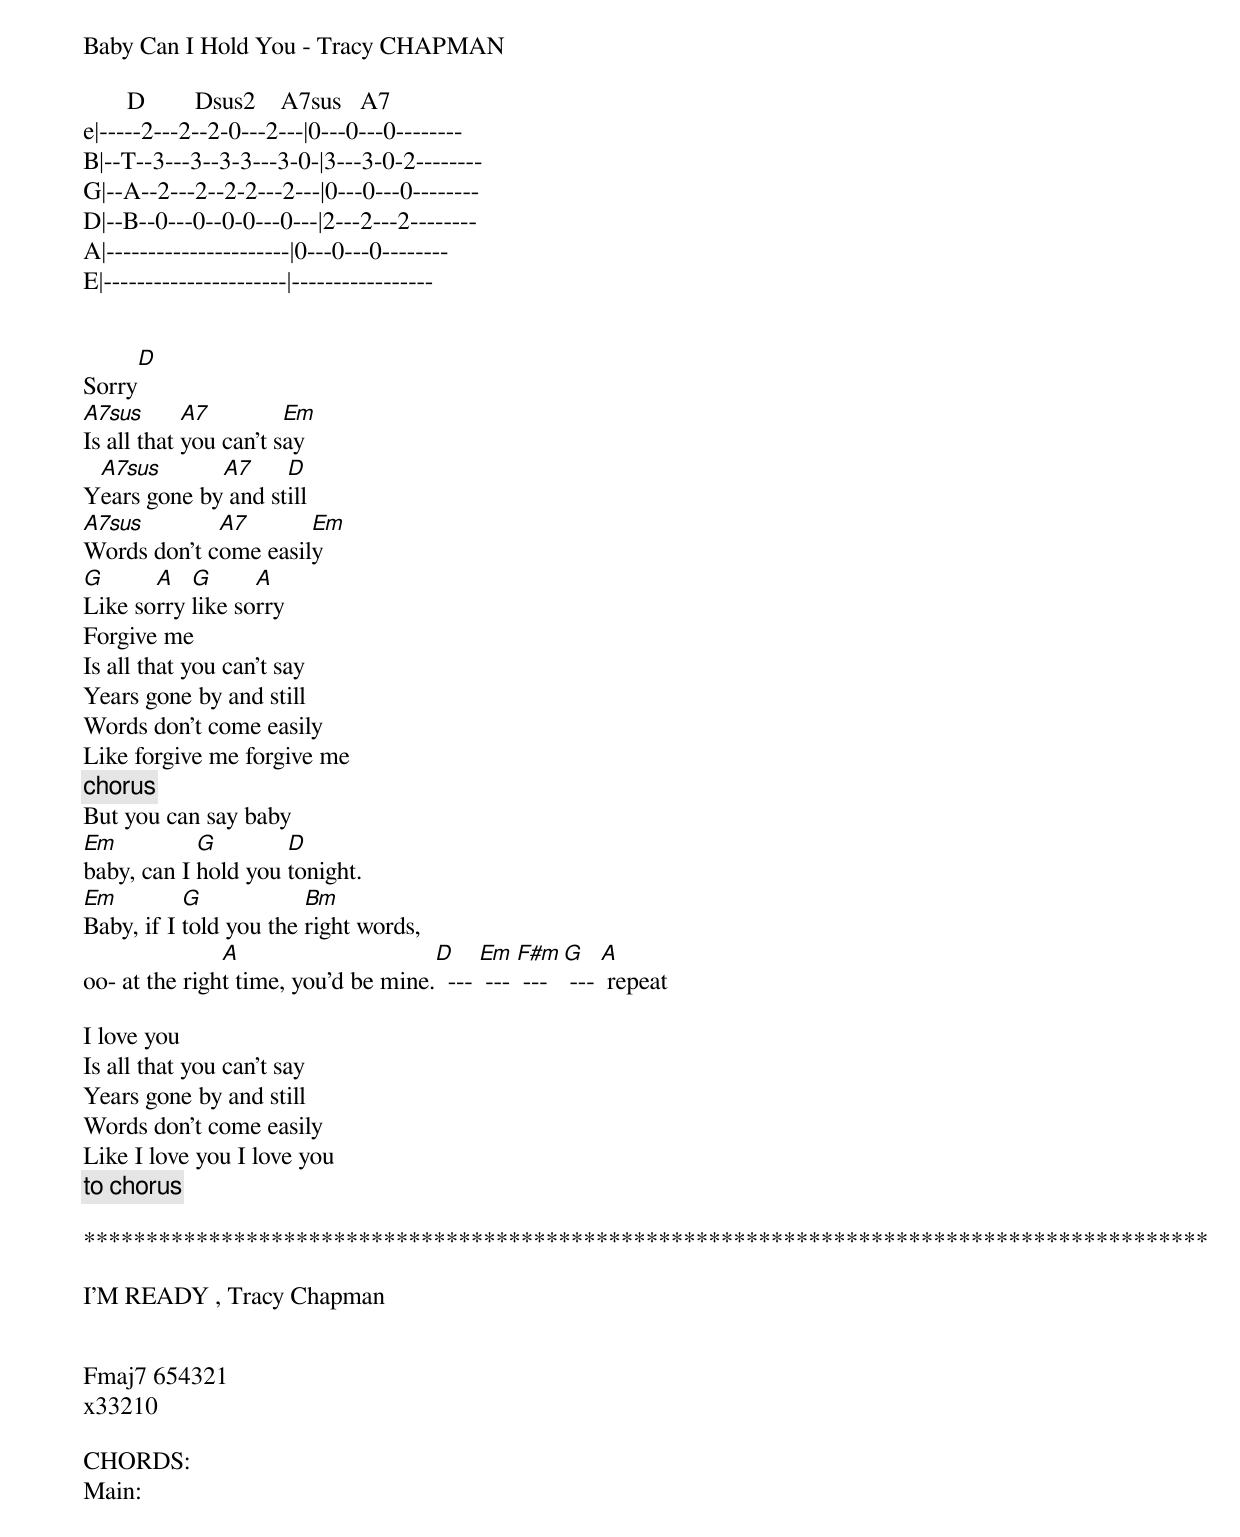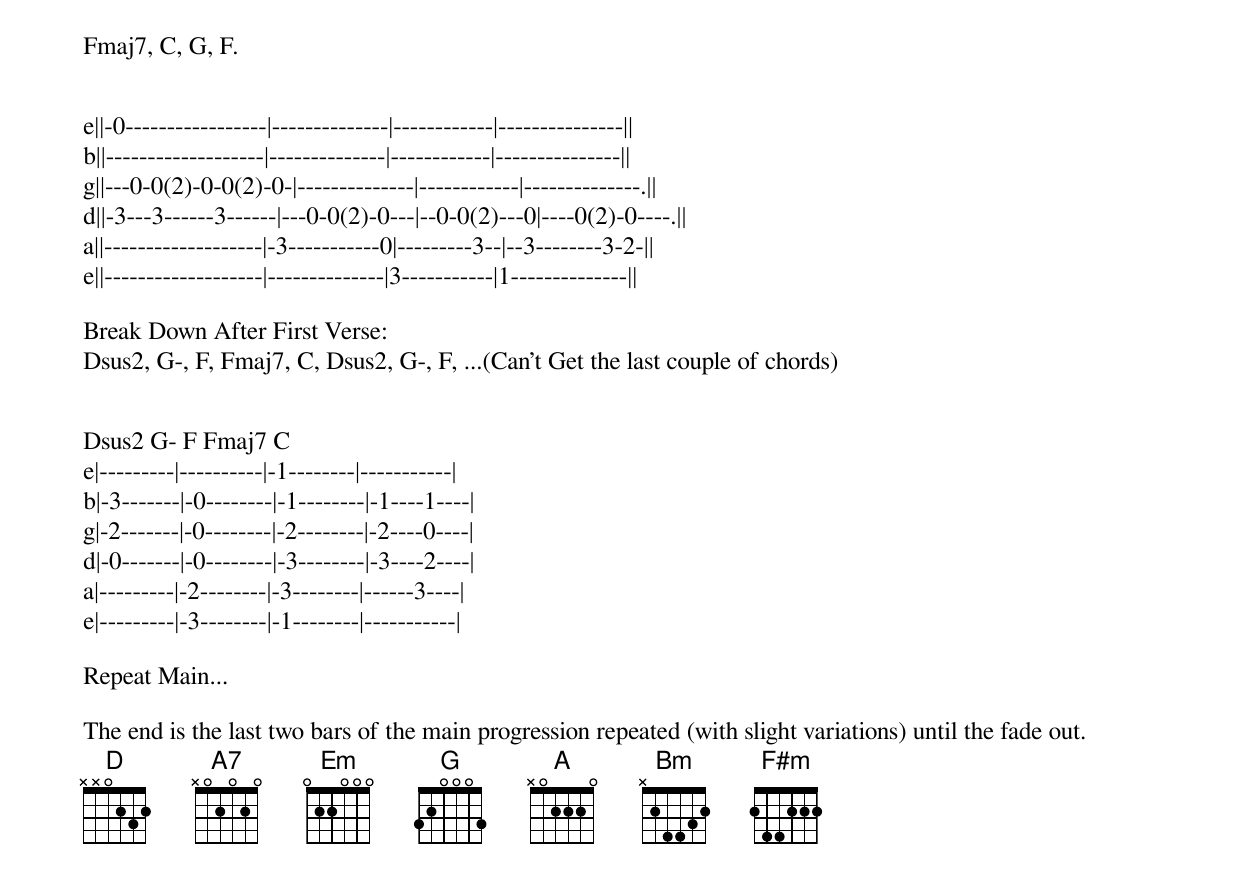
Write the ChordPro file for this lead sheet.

Baby Can I Hold You - Tracy CHAPMAN

       D        Dsus2    A7sus   A7
e|-----2---2--2-0---2---|0---0---0--------
B|--T--3---3--3-3---3-0-|3---3-0-2--------
G|--A--2---2--2-2---2---|0---0---0--------
D|--B--0---0--0-0---0---|2---2---2--------
A|----------------------|0---0---0--------
E|----------------------|-----------------


Sorry[D]
[A7sus]Is all that [A7]you can't s[Em]ay
Y[A7sus]ears gone by[A7] and st[D]ill
[A7sus]Words don't c[A7]ome easil[Em]y
[G]Like so[A]rry [G]like so[A]rry
Forgive me
Is all that you can't say
Years gone by and still
Words don't come easily
Like forgive me forgive me
{c:chorus}
But you can say baby
[Em]baby, can I [G]hold you [D]tonight.
[Em]Baby, if I [G]told you the [Bm]right words,
oo- at the righ[A]t time, you'd be mine.[D]  --- [Em] --- [F#m] --- [G] --- [A] repeat

I love you
Is all that you can't say
Years gone by and still
Words don't come easily
Like I love you I love you
{c: to chorus}

******************************************************************************************

I'M READY , Tracy Chapman


Fmaj7 654321
x33210

CHORDS:
Main:
Fmaj7, C, G, F.


e||-0-----------------|--------------|------------|---------------||
b||-------------------|--------------|------------|---------------||
g||---0-0(2)-0-0(2)-0-|--------------|------------|--------------.||
d||-3---3------3------|---0-0(2)-0---|--0-0(2)---0|----0(2)-0----.||
a||-------------------|-3-----------0|---------3--|--3--------3-2-||
e||-------------------|--------------|3-----------|1--------------||

Break Down After First Verse:
Dsus2, G-, F, Fmaj7, C, Dsus2, G-, F, ...(Can't Get the last couple of chords)


Dsus2 G- F Fmaj7 C
e|---------|----------|-1--------|-----------|
b|-3-------|-0--------|-1--------|-1----1----|
g|-2-------|-0--------|-2--------|-2----0----|
d|-0-------|-0--------|-3--------|-3----2----|
a|---------|-2--------|-3--------|------3----|
e|---------|-3--------|-1--------|-----------|

Repeat Main...

The end is the last two bars of the main progression repeated (with slight variations) until the fade out.
